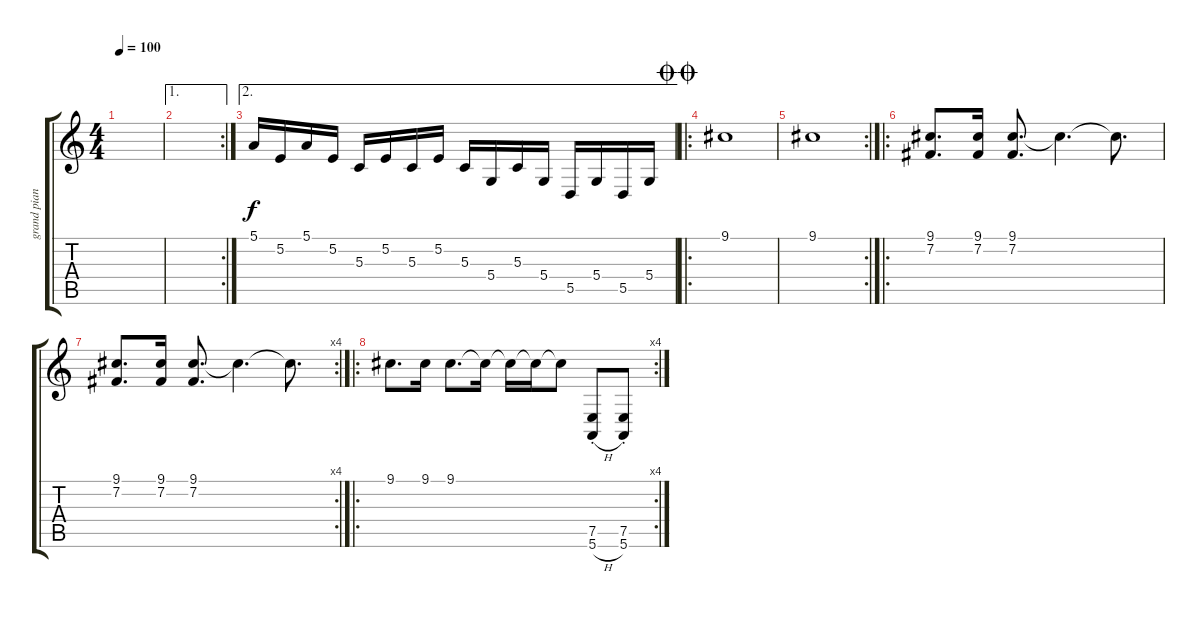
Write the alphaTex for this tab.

\track ("grand piano" "grand pian") {instrument brightacousticpiano}
\staff {score tabs}
\tuning (E4 B3 G3 D3 A2 E2) {hide}
\ts (4 4)
\tempo 100
\clef g2
\ks c
|
\ae 1
\rc 2
|
\ae 2
5.1.16 5.2.16 5.1.16 5.2.16 5.3.16 5.2.16 5.3.16 5.2.16 5.3.16 5.4.16 5.3.16 5.4.16 5.5.16 5.4.16 5.5.16 5.4.16 |
\ro
\jump doublecoda
9.1.1 |
\rc 2
9.1.1 |
\ro
(9.1 7.2).8{d} (9.1 7.2).16 (9.1 7.2).8{d} 9.1{t}.4{d} 9.1{t}.8{d} |
\rc 4
(9.1 7.2).8{d} (9.1 7.2).16 (9.1 7.2).8{d} 9.1{t}.4{d} 9.1{t}.8{d} |
\ro
\rc 4
9.1.8{d} 9.1.16 9.1.8{d} 9.1{t}.16 9.1{t}.16 9.1{t}.16 9.1{t}.8 (7.5 5.6{h st}).8 (7.5 5.6{st}).8
